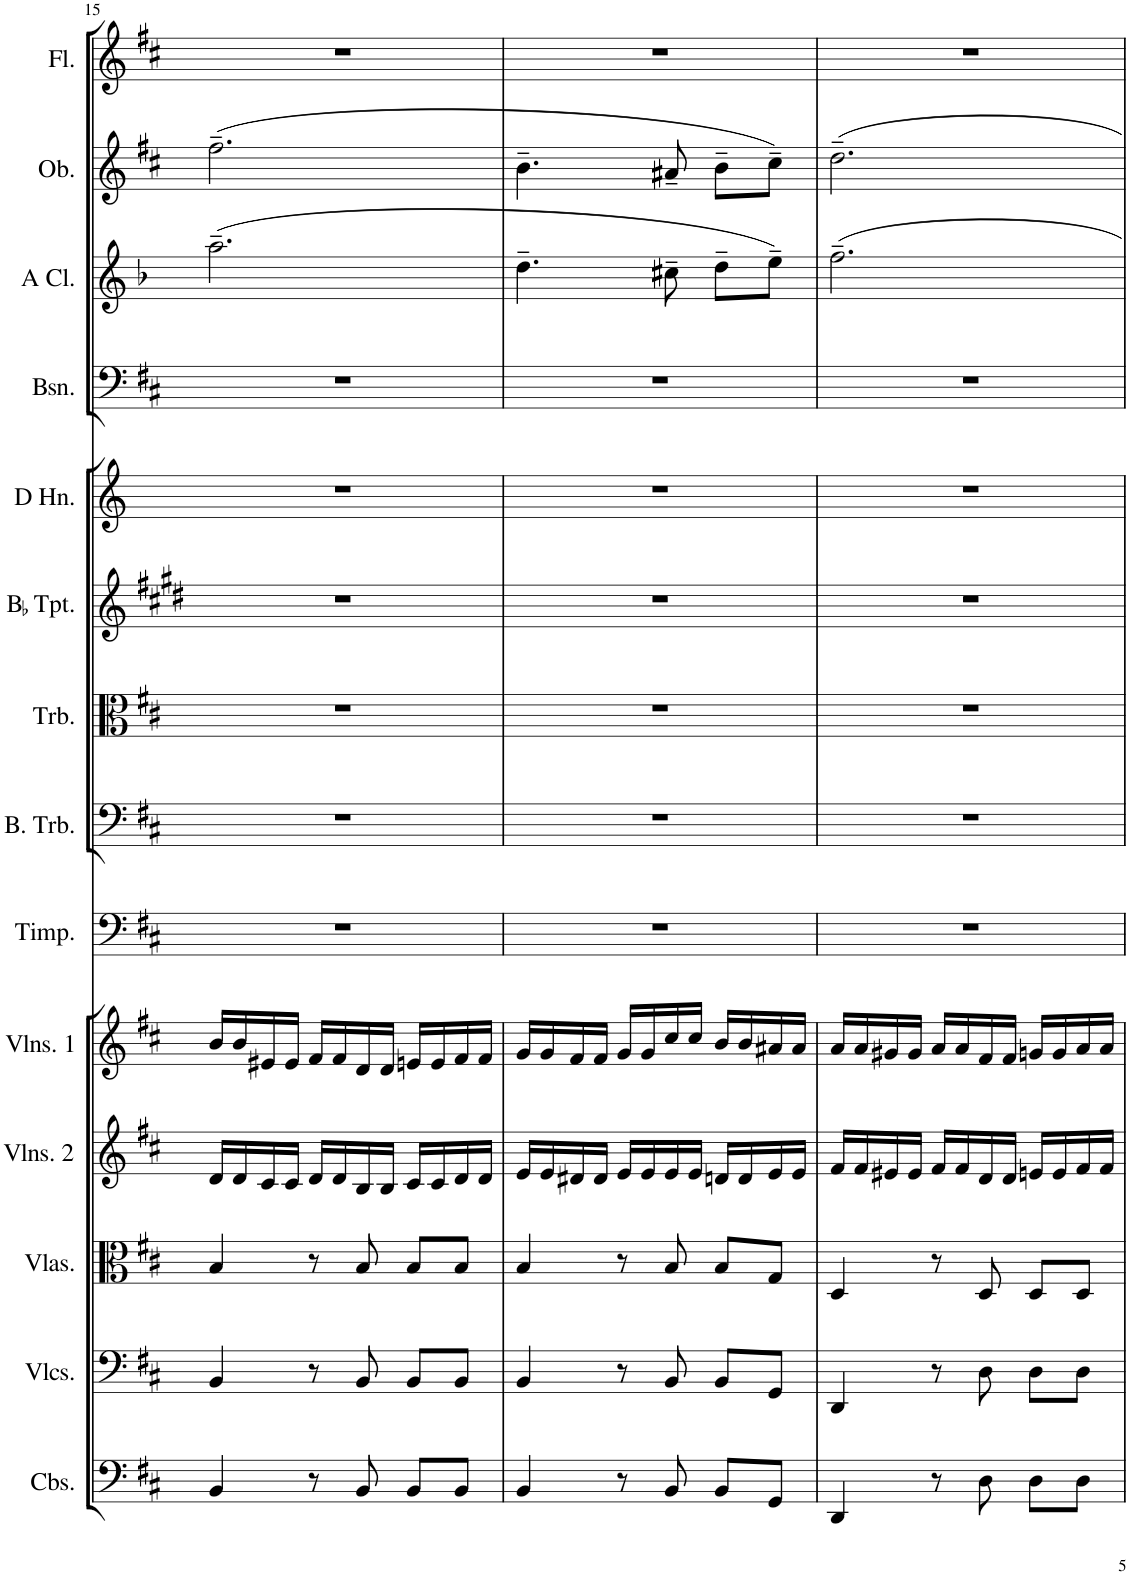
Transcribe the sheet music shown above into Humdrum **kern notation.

**kern	**kern	**kern	**kern	**kern	**kern	**kern	**kern	**kern	**kern	**kern	**kern	**kern	**kern
*part14	*part13	*part12	*part11	*part10	*part9	*part8	*part7	*part6	*part5	*part4	*part3	*part2	*part1
*staff14	*staff13	*staff12	*staff11	*staff10	*staff9	*staff8	*staff7	*staff6	*staff5	*staff4	*staff3	*staff2	*staff1
*I"Contrabasses	*I"Violoncellos	*I"Violas	*I"Violins 2	*I"Violins 1	*I"Timpani	*I"Bass Trombone	*I"Trombone	*I"BaccidentalFlat Trumpet	*I"D Horn	*I"Bassoon	*I"A Clarinet	*I"Oboe	*I"Flute
*I'Cbs.	*I'Vlcs.	*I'Vlas.	*I'Vlns. 2	*I'Vlns. 1	*I'Timp.	*I'B. Trb.	*I'Trb.	*I'BaccidentalFlat Tpt.	*I'D Hn.	*I'Bsn.	*I'A Cl.	*I'Ob.	*I'Fl.
!!LO:PB:g=z
*clefF4	*clefF4	*clefC3	*clefG2	*clefG2	*clefF4	*clefF4	*clefC3	*clefG2	*clefG2	*clefF4	*clefG2	*clefG2	*clefG2
*Trd7c12	*	*	*	*	*	*	*	*Trd1c2	*Trd6c10	*	*Trd2c3	*	*
*k[f#c#]	*k[f#c#]	*k[f#c#]	*k[f#c#]	*k[f#c#]	*k[f#c#]	*k[f#c#]	*k[f#c#]	*k[f#c#g#d#]	*k[]	*k[f#c#]	*k[b-]	*k[f#c#]	*k[f#c#]
*M3/4	*M3/4	*M3/4	*M3/4	*M3/4	*M3/4	*M3/4	*M3/4	*M3/4	*M3/4	*M3/4	*M3/4	*M3/4	*M3/4
=15	=15	=15	=15	=15	=15	=15	=15	=15	=15	=15	=15	=15	=15
4BB/	4BB/	4B/	16d/LL	16b/LL	2.r	2.r	2.r	2.r	2.r	2.r	(2.aa~\	(2.ff#~\	2.r
.	.	.	16d/	16b/	.	.	.	.	.	.	.	.	.
.	.	.	16c#/	16e#X/	.	.	.	.	.	.	.	.	.
.	.	.	16c#/JJ	16e#/JJ	.	.	.	.	.	.	.	.	.
8r	8r	8r	16d/LL	16f#/LL	.	.	.	.	.	.	.	.	.
.	.	.	16d/	16f#/	.	.	.	.	.	.	.	.	.
8BB/	8BB/	8B/	16B/	16d/	.	.	.	.	.	.	.	.	.
.	.	.	16B/JJ	16d/JJ	.	.	.	.	.	.	.	.	.
8BB/L	8BB/L	8B/L	16c#/LL	16en/LL	.	.	.	.	.	.	.	.	.
.	.	.	16c#/	16e/	.	.	.	.	.	.	.	.	.
8BB/J	8BB/J	8B/J	16d/	16f#/	.	.	.	.	.	.	.	.	.
.	.	.	16d/JJ	16f#/JJ	.	.	.	.	.	.	.	.	.
=16	=16	=16	=16	=16	=16	=16	=16	=16	=16	=16	=16	=16	=16
4BB/	4BB/	4B/	16e/LL	16g/LL	2.r	2.r	2.r	2.r	2.r	2.r	4.dd~\	4.b~\	2.r
.	.	.	16e/	16g/	.	.	.	.	.	.	.	.	.
.	.	.	16d#X/	16f#/	.	.	.	.	.	.	.	.	.
.	.	.	16d#/JJ	16f#/JJ	.	.	.	.	.	.	.	.	.
8r	8r	8r	16e/LL	16g/LL	.	.	.	.	.	.	.	.	.
.	.	.	16e/	16g/	.	.	.	.	.	.	.	.	.
8BB/	8BB/	8B/	16e/	16cc#/	.	.	.	.	.	.	8cc#X~\	8a#X~/	.
.	.	.	16e/JJ	16cc#/JJ	.	.	.	.	.	.	.	.	.
8BB/L	8BB/L	8B/L	16dn/LL	16b/LL	.	.	.	.	.	.	8dd~\L	8b~\L	.
.	.	.	16d/	16b/	.	.	.	.	.	.	.	.	.
8GG/J	8GG/J	8G/J	16e/	16a#X/	.	.	.	.	.	.	8ee~\J)	8cc#~\J)	.
.	.	.	16e/JJ	16a#/JJ	.	.	.	.	.	.	.	.	.
=17	=17	=17	=17	=17	=17	=17	=17	=17	=17	=17	=17	=17	=17
4DD/	4DD/	4D/	16f#/LL	16a/LL	2.r	2.r	2.r	2.r	2.r	2.r	2.ff~\	2.dd~\	2.r
.	.	.	16f#/	16a/	.	.	.	.	.	.	.	.	.
.	.	.	16e#X/	16g#X/	.	.	.	.	.	.	.	.	.
.	.	.	16e#/JJ	16g#/JJ	.	.	.	.	.	.	.	.	.
8r	8r	8r	16f#/LL	16a/LL	.	.	.	.	.	.	.	.	.
.	.	.	16f#/	16a/	.	.	.	.	.	.	.	.	.
8D\	8D\	8D/	16d/	16f#/	.	.	.	.	.	.	.	.	.
.	.	.	16d/JJ	16f#/JJ	.	.	.	.	.	.	.	.	.
8D\L	8D\L	8D/L	16en/LL	16gn/LL	.	.	.	.	.	.	.	.	.
.	.	.	16e/	16g/	.	.	.	.	.	.	.	.	.
8D\J	8D\J	8D/J	16f#/	16a/	.	.	.	.	.	.	.	.	.
.	.	.	16f#/JJ	16a/JJ	.	.	.	.	.	.	.	.	.
=	=	=	=	=	=	=	=	=	=	=	=	=	=
*-	*-	*-	*-	*-	*-	*-	*-	*-	*-	*-	*-	*-	*-
